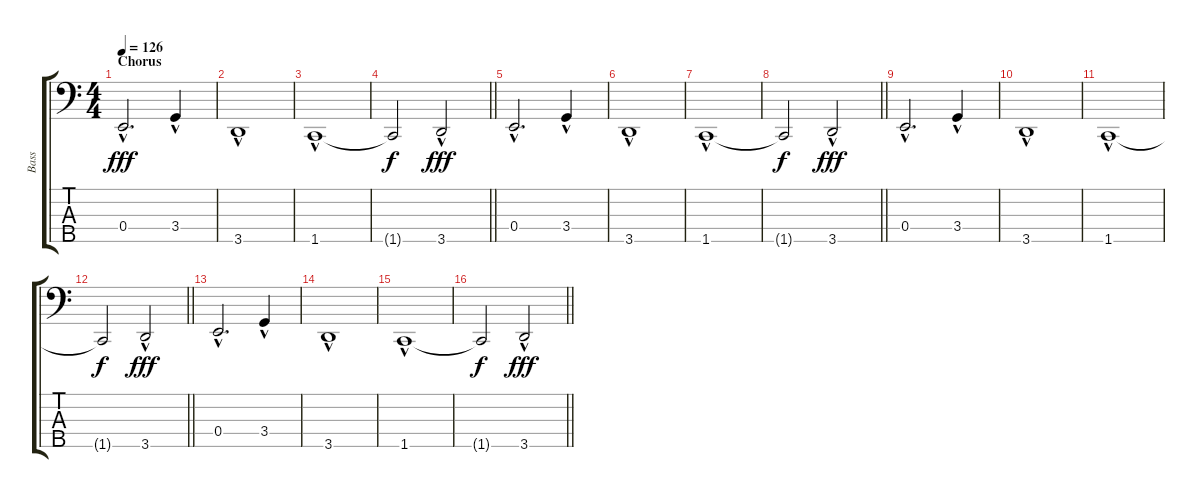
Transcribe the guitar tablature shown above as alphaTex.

\track ("Bass" "Bass") {instrument electricbassfinger}
\staff {score tabs}
\tuning (G2 D2 A1 E1 B0) {hide}
\ts (4 4)
\section ("" "Chorus")
\tempo 126
\clef f4
\ks c
0.4{hac}.2{d dy fff} 3.4{hac}.4 |
3.5{hac}.1 |
1.5{hac}.1 |
\barLineRight lightlight
1.5{t}.2{dy f} 3.5{hac}.2{dy fff} |
\section ("" "")
0.4{hac}.2{d} 3.4{hac}.4 |
3.5{hac}.1 |
1.5{hac}.1 |
\barLineRight lightlight
1.5{t}.2{dy f} 3.5{hac}.2{dy fff} |
\section ("" "")
0.4{hac}.2{d} 3.4{hac}.4 |
3.5{hac}.1 |
1.5{hac}.1 |
\barLineRight lightlight
1.5{t}.2{dy f} 3.5{hac}.2{dy fff} |
\section ("" "")
0.4{hac}.2{d} 3.4{hac}.4 |
3.5{hac}.1 |
1.5{hac}.1 |
\barLineRight lightlight
1.5{t}.2{dy f} 3.5{hac}.2{dy fff}
